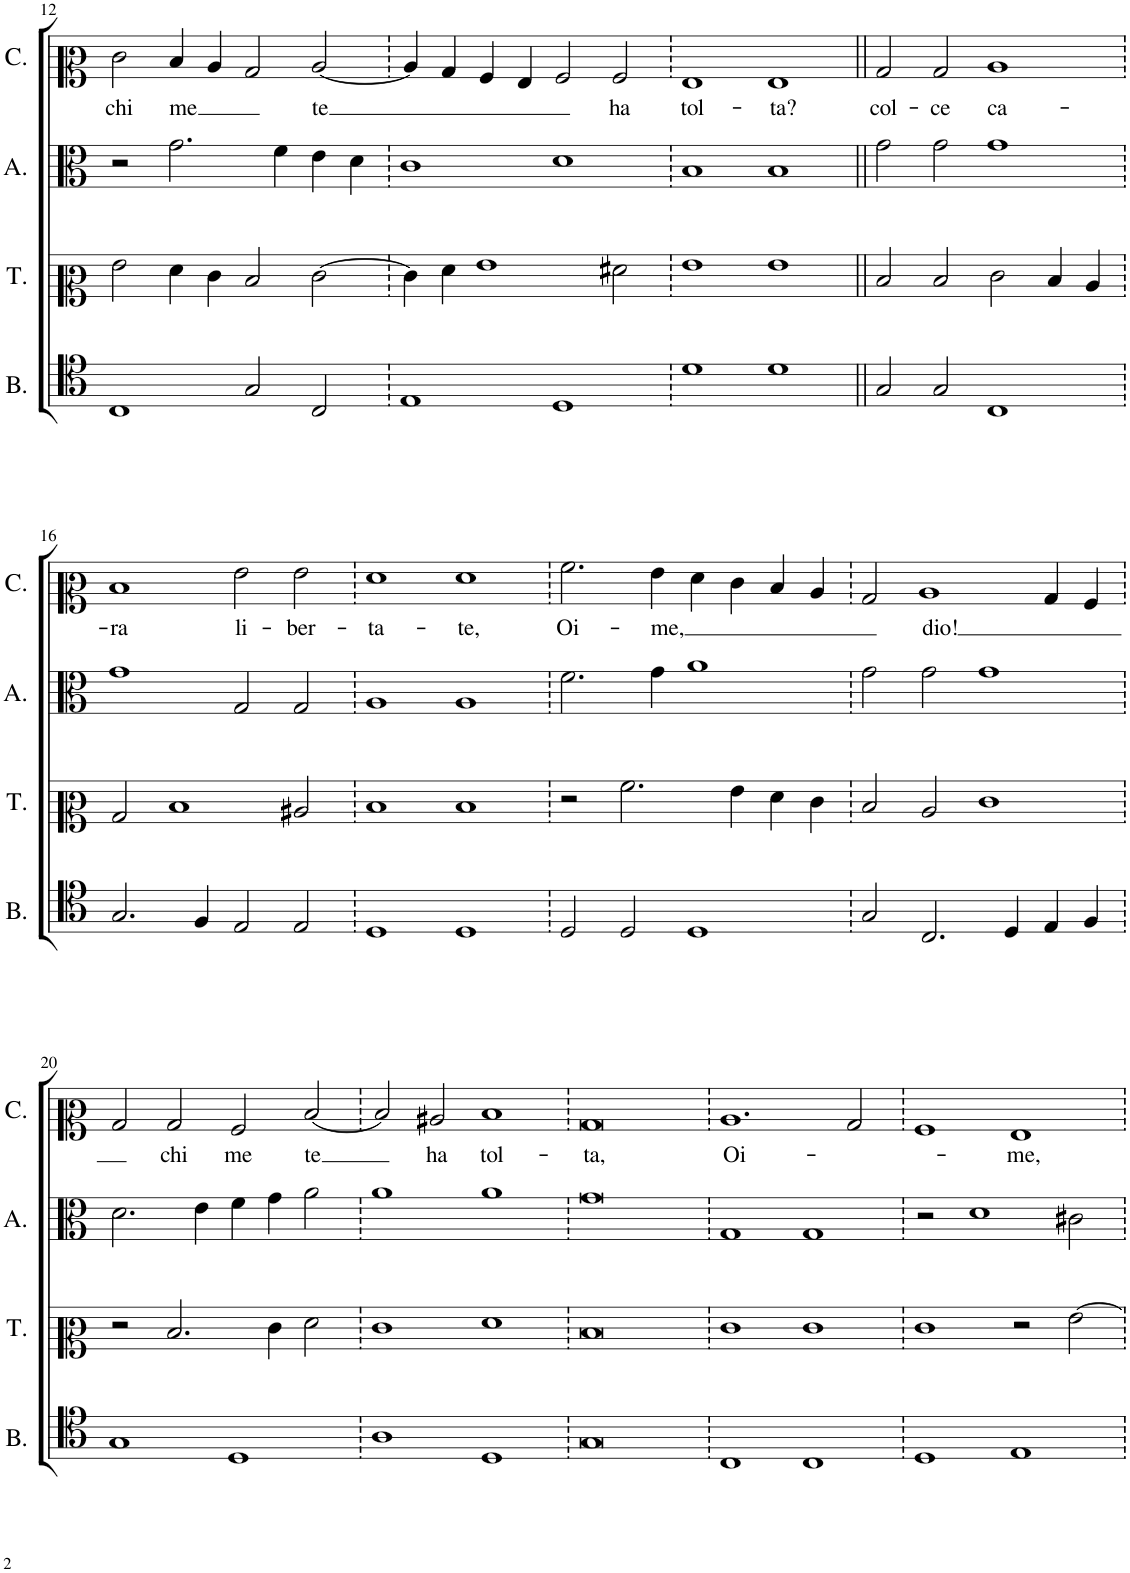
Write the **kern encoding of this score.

**kern	**kern	**kern	**kern	**text
*part4	*part3	*part2	*part1	*part1
*staff4	*staff3	*staff2	*staff1	*staff1
*I"Bassus	*I"Tenor	*I"Altus	*I"Cantus	*
*I'B.	*I'T.	*I'A.	*I'C.	*
!!LO:PB:g=z
*clefC4	*clefC2	*clefC3	*clefC2	*
*k[]	*k[]	*k[]	*k[]	*
*M8/4	*M8/4	*M8/4	*M8/4	*
=12	=12	=12	=12	=12
!	!	!	!	!LO:LY:b
1C	2g\	2r	2e\	chi
!	!	!	!	!LO:LY:b
.	4f\	2.g\	4d/	me
.	4e\	.	4c/	.
2G/	2d/	.	2B/	.
.	.	4f\	.	.
!	!	!	!	!LO:LY:b
2C/	[2e\	4e\	[2c/	-te
.	.	4d\	.	.
=13	=13	=13	=13	=13
1E	4e\]	1c	4c/]	.
.	4f\	.	4B/	.
.	1g	.	4A/	.
.	.	.	4G/	.
1D	.	1d	2A/	.
!	!	!	!	!LO:LY:b
.	2f#X\	.	2A/	ha
=14	=14	=14	=14	=14
!	!	!	!	!LO:LY:b
1d	1g	1B	1G	tol-
!	!	!	!	!LO:LY:b
1d	1g	1B	1G	-ta?
=15||	=15||	=15||	=15||	=15||
!	!	!	!	!LO:LY:b
2G/	2d/	2g\	2B/	col-
!	!	!	!	!LO:LY:b
2G/	2d/	2g\	2B/	-ce
!	!	!	!	!LO:LY:b
1C	2e\	1g	1c	ca-
.	4d/	.	.	.
.	4c/	.	.	.
!!LO:LB:g=z
=16	=16	=16	=16	=16
!	!	!	!	!LO:LY:b
2.G/	2B/	1g	1d	-ra
.	1d	.	.	.
4F/	.	.	.	.
!	!	!	!	!LO:LY:b
2E/	.	2G/	2g\	li-
!	!	!	!	!LO:LY:b
2E/	2c#X/	2G/	2g\	-ber-
=17	=17	=17	=17	=17
!	!	!	!	!LO:LY:b
1D	1d	1A	1f	-ta-
!	!	!	!	!LO:LY:b
1D	1d	1A	1f	-te,
=18	=18	=18	=18	=18
!	!	!	!	!LO:LY:b
2D/	2r	2.f\	2.a\	Oi-
2D/	2.a\	.	.	.
!	!	!	!	!LO:LY:b
.	.	4g\	4g\	-me,
1D	.	1a	4f\	.
.	4g\	.	4e\	.
.	4f\	.	4d/	.
.	4e\	.	4c/	.
=19	=19	=19	=19	=19
2G/	2d/	2g\	2B/	.
!	!	!	!	!LO:LY:b
2.C/	2c/	2g\	1c	-dio!
.	1e	1g	.	.
4D/	.	.	.	.
4E/	.	.	4B/	.
4F/	.	.	4A/	.
!!LO:LB:g=z
=20	=20	=20	=20	=20
1G	2r	2.d\	2B/	.
!	!	!	!	!LO:LY:b
.	2.d/	.	2B/	chi
.	.	4e\	.	.
!	!	!	!	!LO:LY:b
1D	.	4f\	2A/	me
.	4e\	4g\	.	.
!	!	!	!	!LO:LY:b
.	2f\	2a\	[2d/	-te
=21	=21	=21	=21	=21
1A	1e	1a	2d/]	.
!	!	!	!	!LO:LY:b
.	.	.	2c#X/	ha
!	!	!	!	!LO:LY:b
1D	1f	1a	1d	tol-
=22	=22	=22	=22	=22
!	!	!	!	!LO:LY:b
0G	0d	0g	0B	-ta,
=23	=23	=23	=23	=23
!	!	!	!	!LO:LY:b
1C	1e	1G	1.c	Oi-
1C	1e	1G	.	.
.	.	.	2B/	.
=24	=24	=24	=24	=24
1D	1e	2r	1A	.
.	.	1d	.	.
!	!	!	!	!LO:LY:b
1E	2r	.	1G	-me,
.	[2g\	2c#X\	.	.
=	=	=	=	=
*-	*-	*-	*-	*-
